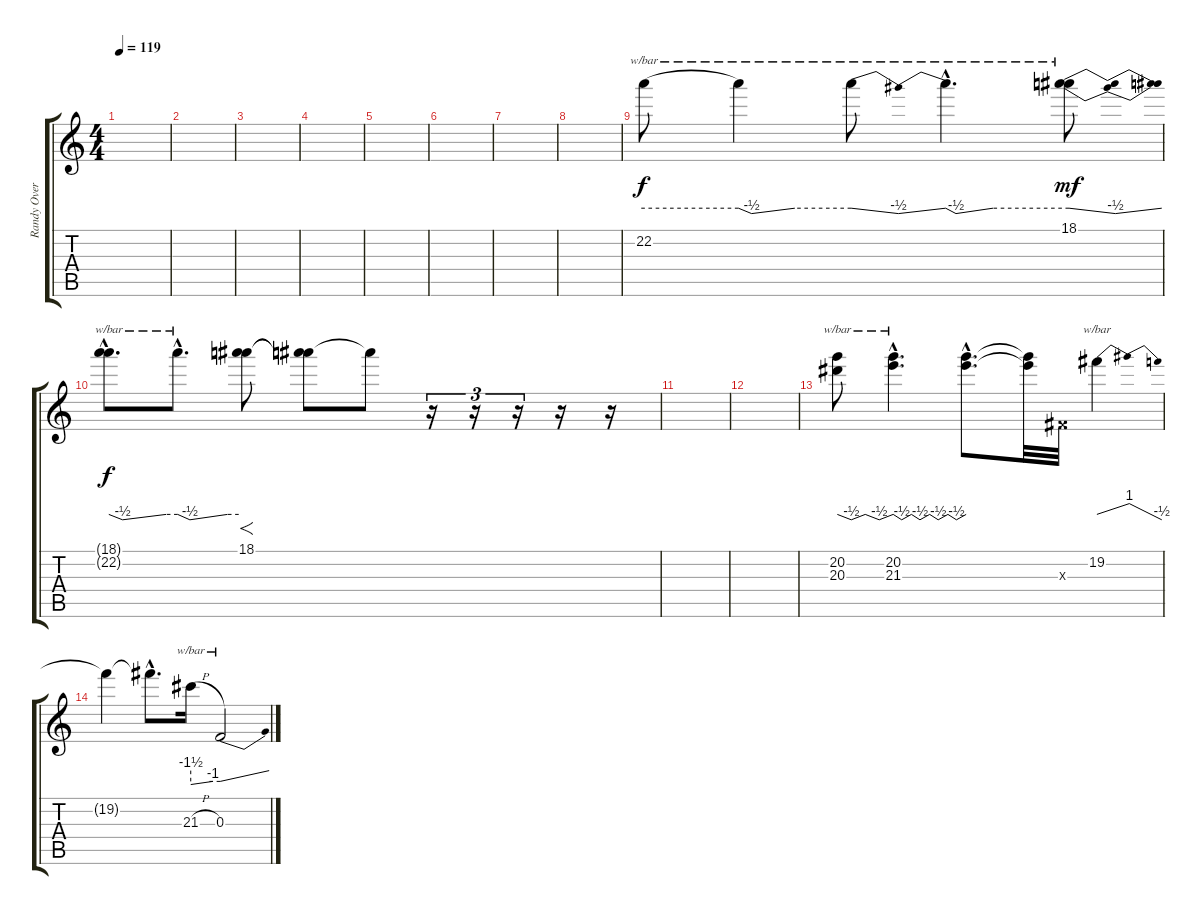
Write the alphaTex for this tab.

\track ("Randy Overtones" "Randy Over") {instrument overdrivenguitar}
\staff {score tabs}
\tuning (E4 B3 G3 D3 A2 E2) {hide}
\ts (4 4)
\tempo 119
\clef g2
\ks c
|
|
|
|
|
|
|
|
22.2.8{tbe (hold default 0 0 60 0) volume 0} 22.2{t}.4{tbe (custom default 0 0 7 -2 30 0 60 0) volume 16} 22.2{t}.8{tbe (dip default 0 0 15 -2 60 0)} 22.2{hac t}.4{d tbe (custom default 0 0 5 -2 23 0 60 0)} (18.1 22.2{t}).8{tbe (dip default 0 0 15 -2 60 0) dy mf} |
(18.1{hac t} 22.2{hac t}).8{d tbe (custom default 0 0 12 -2 50 0 60 0) dy f} 22.2{hac t}.8{d tbe (custom default 0 0 12 -2 49 0 60 0)} (18.1 22.2{t}).8{f} (18.1{t} 22.2{t}).8 22.2{t}.8 r.16{tu (3 2)} r.16{tu (3 2)} r.16{tu (3 2)} r.16 r.16 |
|
|
(20.2 20.3).8{tbe (custom default 0 0 15 -2 30 0 45 -2 60 0)} (20.2{hac} 21.3{hac}).4{d tbe (custom default 0 0 7 -2 15 0 22 -2 30 0 37 -2 45 0 52 -2 60 0)} (20.2{hac t} 21.3{hac t}).8{d} (20.2{t} 21.3{t}).32 -1.3{x}.32 19.2.4{tbe (dip default 0 0 7 4 60 -2)} |
19.2{t}.4 19.2{hac t}.8{d} 21.3{h}.16{tbe (custom default 0 -6 45 -4 60 -4)} 0.3.2{tbe (dive default 0 -4 60 0)}
